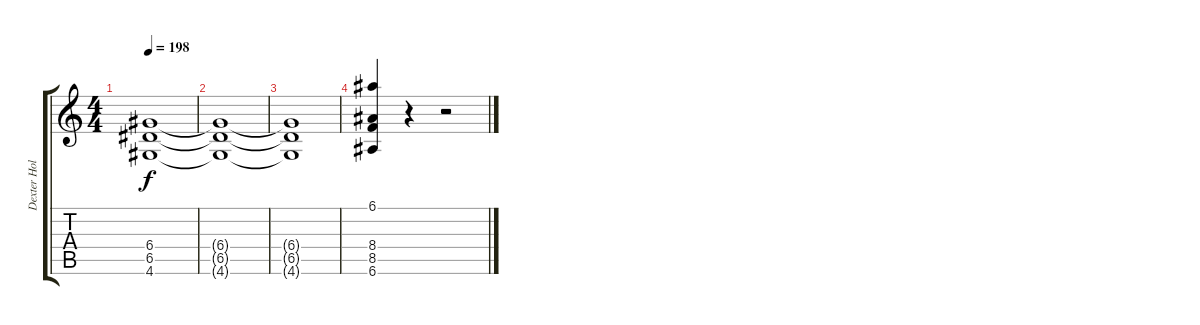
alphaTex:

\track ("Dexter Holland" "Dexter Hol") {instrument distortionguitar}
\staff {score tabs}
\tuning (E4 B3 G3 D3 A2 E2) {hide}
\ts (4 4)
\tempo 198
\clef g2
\ks c
(6.4{t} 6.5{t} 4.6{t}).1{dy f} |
(6.4{t} 6.5{t} 4.6{t}).1 |
(6.4{t} 6.5{t} 4.6{t}).1 |
(6.1 8.4 8.5 6.6).4 r.4 r.2
